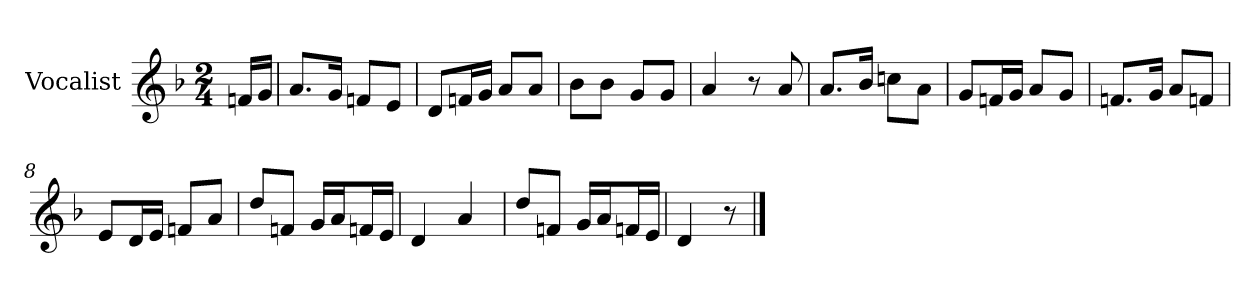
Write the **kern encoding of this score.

**kern
*part1
*staff1
*I"Vocalist
*k[b-]
*d:
*M2/4
=
16fnLL
16gJJ
=1
8.aL
16gJk
8fnL
8eJ
=2
8dL
16fnL
16gJJ
8aL
8aJ
=3
8b-L
8b-J
8gL
8gJ
=4
4a
8r
8a
=5
8.aL
16b-Jk
8ccnL
8aJ
=6
8gL
16fnL
16gJJ
8aL
8gJ
=7
8.fnL
16gJk
8aL
8fnJ
=8
8eL
16dL
16eJJ
8fnL
8aJ
=9
8ddL
8fnJ
16gLL
16aJ
16fnL
16eJJ
=10
4d
4a
=11
8ddL
8fnJ
16gLL
16aJ
16fnL
16eJJ
=12
4d
8r
==
*-
